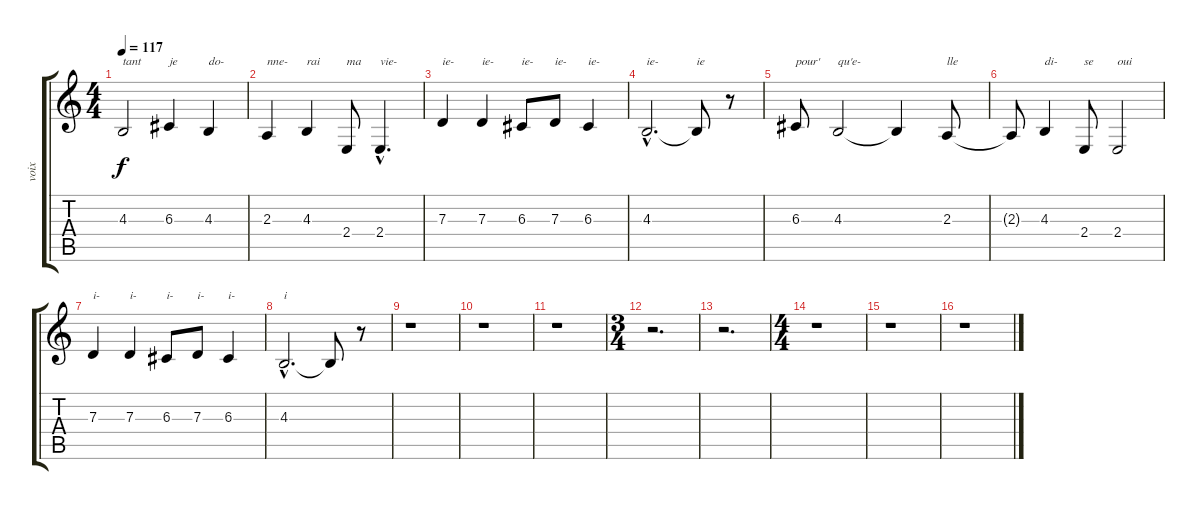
\track ("voix" "voix") {instrument bassoon}
\staff {score tabs}
\tuning (E4 B3 G3 D3 A2 E2) {hide}
\ts (4 4)
\tempo 117
\clef g2
\ks c
4.3.2{txt "tant" dy f} 6.3.4{txt "je"} 4.3.4{txt "do-"} |
2.3.4{txt "nne-"} 4.3.4{txt "rai"} 2.4.8{txt "ma"} 2.4{hac}.4{d txt "vie-"} |
7.3.4{txt "ie-"} 7.3.4{txt "ie-"} 6.3.8{txt "ie-"} 7.3.8{txt "ie-"} 6.3.4{txt "ie-"} |
4.3{hac}.2{d txt "ie-"} 4.3{t}.8{txt "ie"} r.8 |
6.3.8{txt "pour'"} 4.3.2{txt "qu'e-"} 4.3{t}.4 2.3.8{txt "lle"} |
2.3{t}.8 4.3.4{txt "di-"} 2.4.8{txt "se"} 2.4.2{txt "oui"} |
7.3.4{txt "i-"} 7.3.4{txt "i-"} 6.3.8{txt "i-"} 7.3.8{txt "i-"} 6.3.4{txt "i-"} |
4.3{hac}.2{d txt "i"} 4.3{t}.8 r.8 |
r.1 |
r.1 |
r.1 |
\ts (3 4)
r.2{d} |
r.2{d} |
\ts (4 4)
r.1 |
r.1 |
r.1
